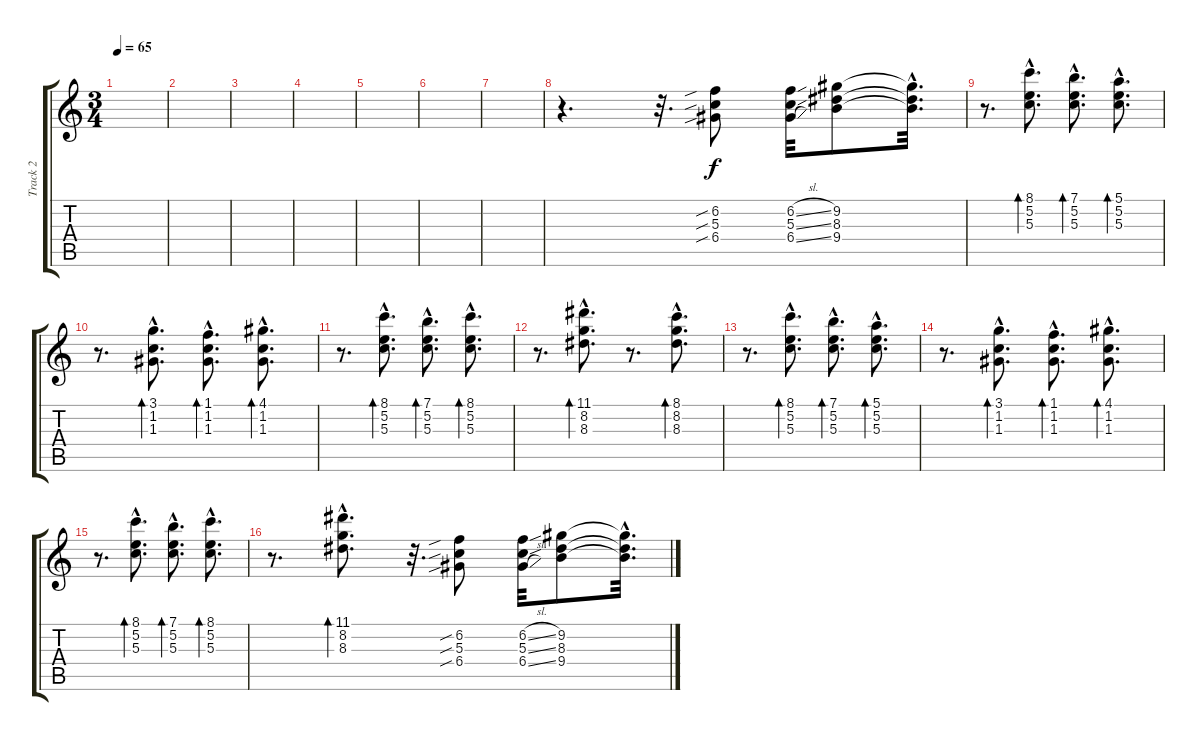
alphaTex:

\track ("Track 2" "Track 2") {instrument acousticguitarnylon}
\staff {score tabs}
\tuning (E4 B3 G3 D3 A2 E2) {hide}
\ts (3 4)
\tempo 65
\clef g2
\ks c
|
|
|
|
|
|
|
r.4{d} r.32{d} (6.2{sib} 5.3{sib} 6.4{sib}).8{volume 12} (6.2{sl} 5.3{sl} 6.4{sl}).32 (9.2 8.3 9.4).8 (9.2{hac t} 8.3{hac t} 9.4{hac t}).32{d} |
r.8{d volume 9} (8.1{hac} 5.2{hac} 5.3{hac}).8{d bd 60} (7.1{hac} 5.2{hac} 5.3{hac}).8{d bd 60} (5.1{hac} 5.2{hac} 5.3{hac}).8{d bd 60} |
r.8{d} (3.1{hac} 1.2{hac} 1.3{hac}).8{d bd 60} (1.1{hac} 1.2{hac} 1.3{hac}).8{d bd 60} (4.1{hac} 1.2{hac} 1.3{hac}).8{d bd 60} |
r.8{d} (8.1{hac} 5.2{hac} 5.3{hac}).8{d bd 60} (7.1{hac} 5.2{hac} 5.3{hac}).8{d bd 60} (8.1{hac} 5.2{hac} 5.3{hac}).8{d bd 60} |
r.8{d} (11.1{hac} 8.2{hac} 8.3{hac}).8{d bd 60} r.8{d} (8.1{hac} 8.2{hac} 8.3{hac}).8{d bd 60} |
r.8{d} (8.1{hac} 5.2{hac} 5.3{hac}).8{d bd 60} (7.1{hac} 5.2{hac} 5.3{hac}).8{d bd 60} (5.1{hac} 5.2{hac} 5.3{hac}).8{d bd 60} |
r.8{d} (3.1{hac} 1.2{hac} 1.3{hac}).8{d bd 60} (1.1{hac} 1.2{hac} 1.3{hac}).8{d bd 60} (4.1{hac} 1.2{hac} 1.3{hac}).8{d bd 60} |
r.8{d} (8.1{hac} 5.2{hac} 5.3{hac}).8{d bd 60} (7.1{hac} 5.2{hac} 5.3{hac}).8{d bd 60} (8.1{hac} 5.2{hac} 5.3{hac}).8{d bd 60} |
r.8{d} (11.1{hac} 8.2{hac} 8.3{hac}).8{d bd 60} r.32{d} (6.2{sib} 5.3{sib} 6.4{sib}).8{volume 12} (6.2{sl} 5.3{sl} 6.4{sl}).32 (9.2 8.3 9.4).8 (9.2{hac t} 8.3{hac t} 9.4{hac t}).32{d}
